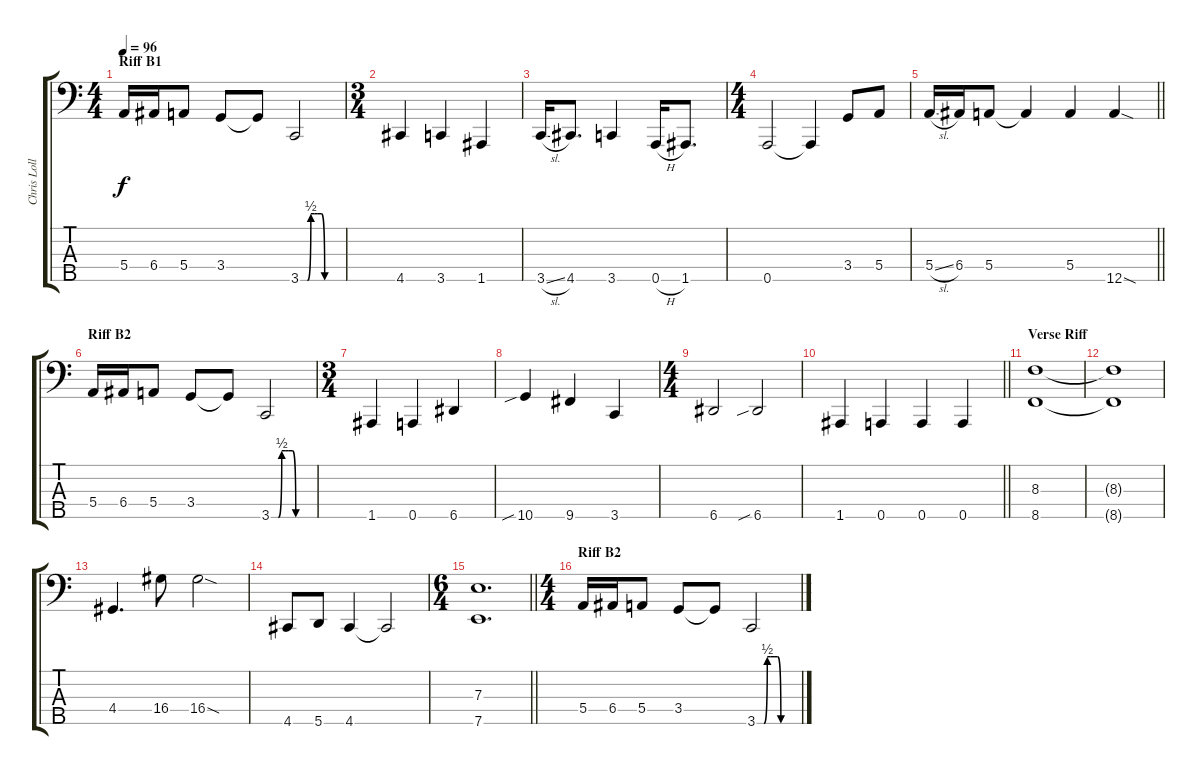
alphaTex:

\track ("Chris Lollis" "Chris Loll") {instrument electricbassfinger}
\staff {score tabs}
\tuning (G2 D2 A1 E1 A0) {hide}
\ts (4 4)
\section ("" "Riff B1")
\tempo 96
\clef f4
\ks c
5.4.16{dy f} 6.4.16 5.4.8 3.4.8 3.4{t}.8 3.5{be (custom 0 0 10 0 15 2 20 2 25 2 30 2 35 0 60 0)}.2 |
\ts (3 4)
4.5.4 3.5.4 1.5.4 |
3.5{sl}.16 4.5.8{d} 3.5.4 0.5{h}.16 1.5.8{d} |
\ts (4 4)
0.5.2 0.5{t}.4 3.4.8 5.4.8 |
\barLineRight lightlight
5.4{sl}.16 6.4.16 5.4.8 5.4{t}.4 5.4.4 12.5{sod}.4 |
\section ("" "Riff B2")
5.4.16 6.4.16 5.4.8 3.4.8 3.4{t}.8 3.5{be (custom 0 0 10 0 15 2 20 2 25 2 30 2 35 0 60 0)}.2 |
\ts (3 4)
1.5.4 0.5.4 6.5.4 |
10.5{sib}.4 9.5.4 3.5.4 |
\ts (4 4)
6.5.2 6.5{sib}.2 |
\barLineRight lightlight
1.5.4 0.5.4 0.5.4 0.5.4 |
\section ("" "Verse Riff")
(8.3 8.5).1 |
(8.3{t} 8.5{t}).1 |
4.4.4{d} 16.4.8 16.4{sod}.2 |
4.5.8 5.5.8 4.5.4 4.5{t}.2 |
\ts (6 4)
\barLineRight lightlight
(7.3 7.5).1{d} |
\ts (4 4)
\section ("" "Riff B2")
5.4.16 6.4.16 5.4.8 3.4.8 3.4{t}.8 3.5{be (custom 0 0 10 0 15 2 20 2 25 2 30 2 35 0 60 0)}.2
